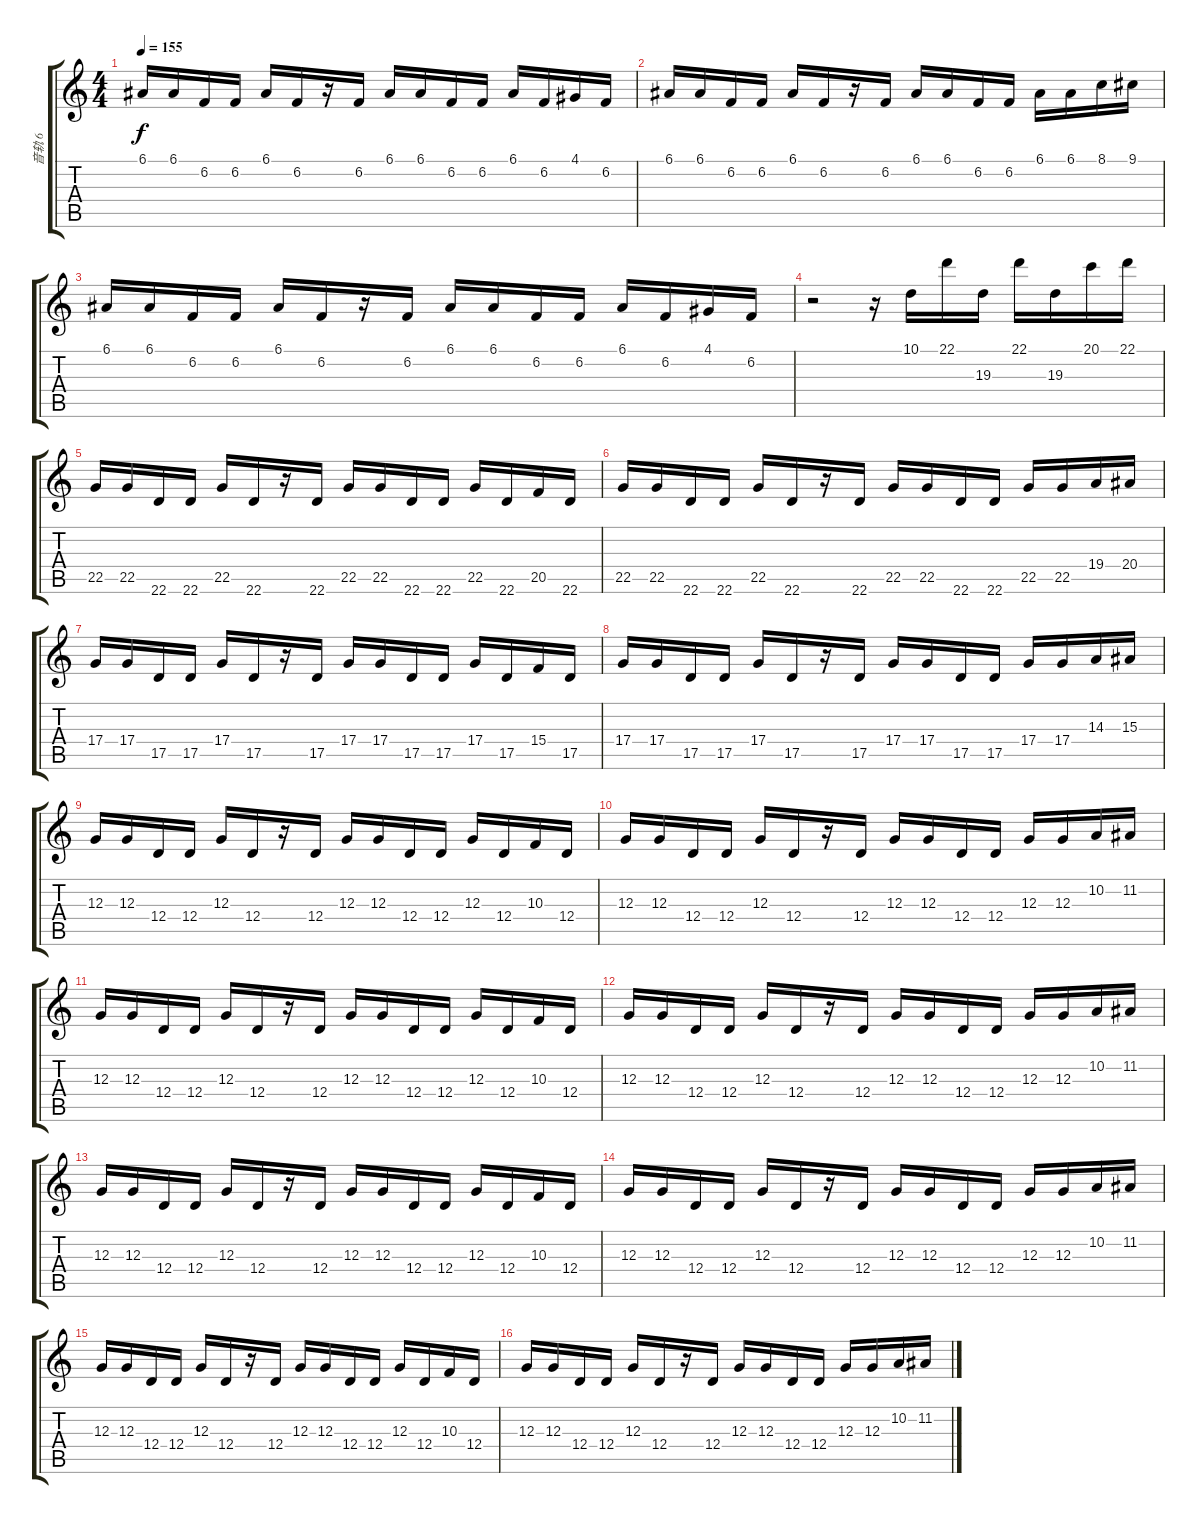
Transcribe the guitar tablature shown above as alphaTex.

\track ("音轨 6" "音轨 6") {instrument lead2sawtooth}
\staff {score tabs}
\tuning (E4 B3 G3 D3 A2 E2) {hide}
\ts (4 4)
\tempo 155
\clef g2
\ks c
6.1.16{dy f} 6.1.16 6.2.16 6.2.16 6.1.16 6.2.16 r.16 6.2.16 6.1.16 6.1.16 6.2.16 6.2.16 6.1.16 6.2.16 4.1.16 6.2.16 |
6.1.16 6.1.16 6.2.16 6.2.16 6.1.16 6.2.16 r.16 6.2.16 6.1.16 6.1.16 6.2.16 6.2.16 6.1.16 6.1.16 8.1.16 9.1.16 |
6.1.16 6.1.16 6.2.16 6.2.16 6.1.16 6.2.16 r.16 6.2.16 6.1.16 6.1.16 6.2.16 6.2.16 6.1.16 6.2.16 4.1.16 6.2.16 |
r.2 r.16 10.1.16 22.1.16 19.3.16 22.1.16 19.3.16 20.1.16 22.1.16 |
22.5.16 22.5.16 22.6.16 22.6.16 22.5.16 22.6.16 r.16 22.6.16 22.5.16 22.5.16 22.6.16 22.6.16 22.5.16 22.6.16 20.5.16 22.6.16 |
22.5.16 22.5.16 22.6.16 22.6.16 22.5.16 22.6.16 r.16 22.6.16 22.5.16 22.5.16 22.6.16 22.6.16 22.5.16 22.5.16 19.4.16 20.4.16 |
17.4.16 17.4.16 17.5.16 17.5.16 17.4.16 17.5.16 r.16 17.5.16 17.4.16 17.4.16 17.5.16 17.5.16 17.4.16 17.5.16 15.4.16 17.5.16 |
17.4.16 17.4.16 17.5.16 17.5.16 17.4.16 17.5.16 r.16 17.5.16 17.4.16 17.4.16 17.5.16 17.5.16 17.4.16 17.4.16 14.3.16 15.3.16 |
12.3.16 12.3.16 12.4.16 12.4.16 12.3.16 12.4.16 r.16 12.4.16 12.3.16 12.3.16 12.4.16 12.4.16 12.3.16 12.4.16 10.3.16 12.4.16 |
12.3.16 12.3.16 12.4.16 12.4.16 12.3.16 12.4.16 r.16 12.4.16 12.3.16 12.3.16 12.4.16 12.4.16 12.3.16 12.3.16 10.2.16 11.2.16 |
12.3.16 12.3.16 12.4.16 12.4.16 12.3.16 12.4.16 r.16 12.4.16 12.3.16 12.3.16 12.4.16 12.4.16 12.3.16 12.4.16 10.3.16 12.4.16 |
12.3.16 12.3.16 12.4.16 12.4.16 12.3.16 12.4.16 r.16 12.4.16 12.3.16 12.3.16 12.4.16 12.4.16 12.3.16 12.3.16 10.2.16 11.2.16 |
12.3.16 12.3.16 12.4.16 12.4.16 12.3.16 12.4.16 r.16 12.4.16 12.3.16 12.3.16 12.4.16 12.4.16 12.3.16 12.4.16 10.3.16 12.4.16 |
12.3.16 12.3.16 12.4.16 12.4.16 12.3.16 12.4.16 r.16 12.4.16 12.3.16 12.3.16 12.4.16 12.4.16 12.3.16 12.3.16 10.2.16 11.2.16 |
12.3.16 12.3.16 12.4.16 12.4.16 12.3.16 12.4.16 r.16 12.4.16 12.3.16 12.3.16 12.4.16 12.4.16 12.3.16 12.4.16 10.3.16 12.4.16 |
12.3.16 12.3.16 12.4.16 12.4.16 12.3.16 12.4.16 r.16 12.4.16 12.3.16 12.3.16 12.4.16 12.4.16 12.3.16 12.3.16 10.2.16 11.2.16
